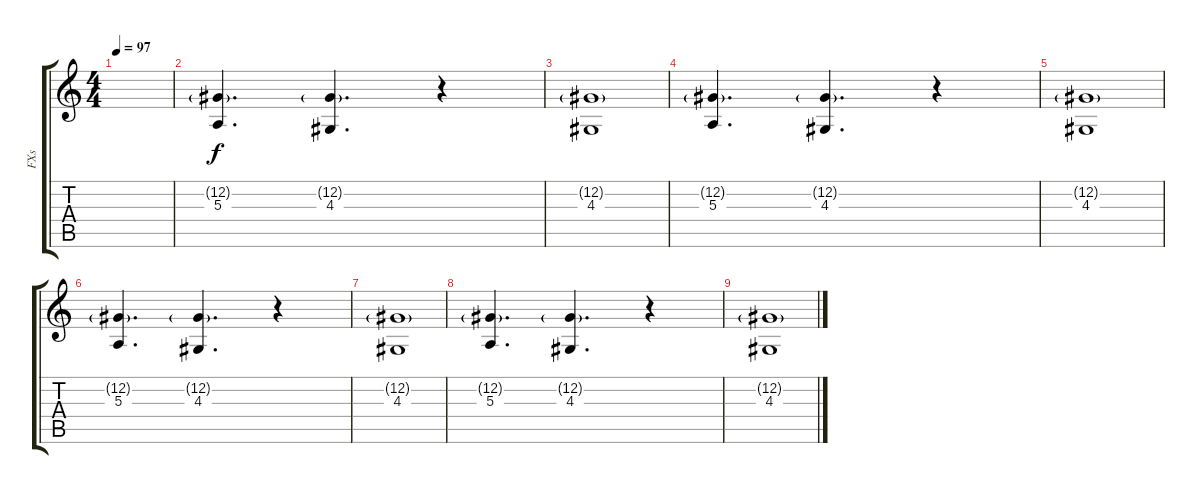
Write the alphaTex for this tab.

\track ("FXs" "FXs") {instrument steeldrums}
\staff {score tabs}
\tuning (Db4 Ab3 E3 B2 Gb2 B1) {hide}
\ts (4 4)
\tempo 97
\clef g2
\ks c
|
(12.2{g} 5.3).4{d} (12.2{g} 4.3).4{d} r.4 |
(12.2{g} 4.3).1 |
(12.2{g} 5.3).4{d} (12.2{g} 4.3).4{d} r.4 |
(12.2{g} 4.3).1 |
(12.2{g} 5.3).4{d} (12.2{g} 4.3).4{d} r.4 |
(12.2{g} 4.3).1 |
(12.2{g} 5.3).4{d} (12.2{g} 4.3).4{d} r.4 |
(12.2{g} 4.3).1
